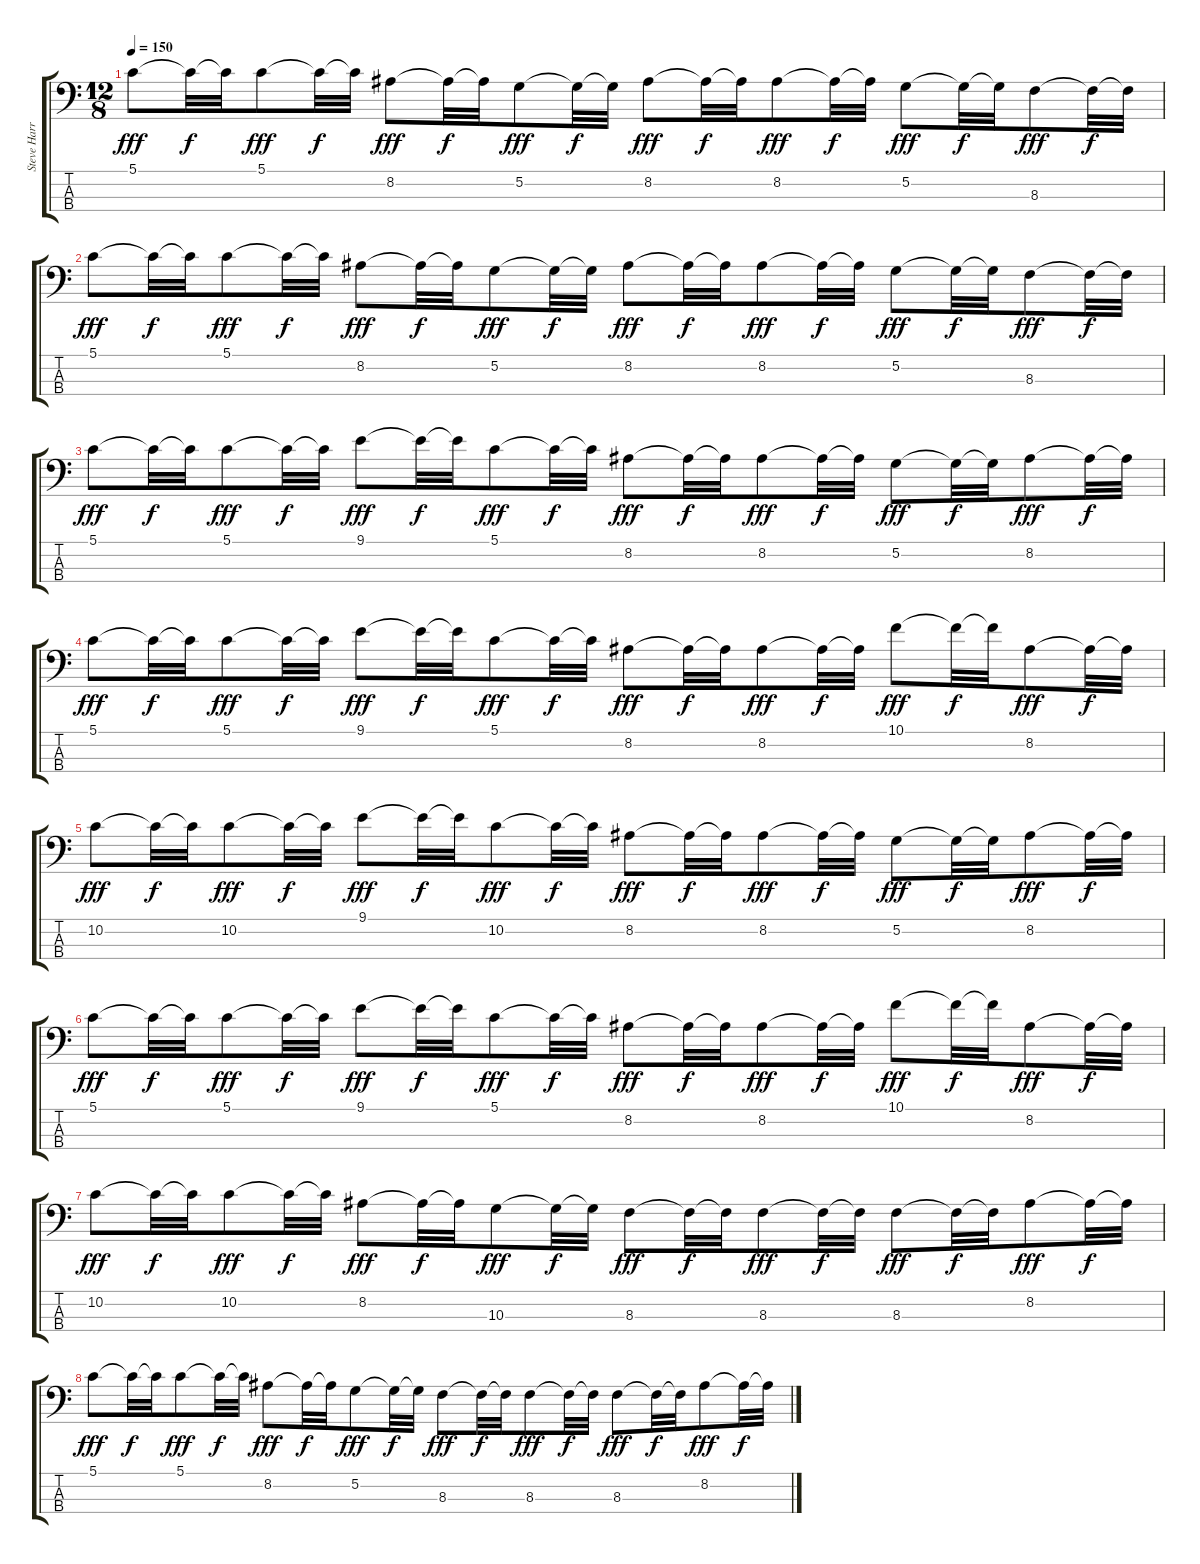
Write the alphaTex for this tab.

\track ("Steve Harris   ( bass )" "Steve Harr") {instrument electricbassfinger}
\staff {score tabs}
\tuning (G2 D2 A1 E1) {hide}
\ts (12 8)
\tempo 150
\clef f4
\ks c
5.1.8{dy fff} 5.1{t}.32{dy f} 5.1{t}.32 5.1.8{dy fff} 5.1{t}.32{dy f} 5.1{t}.32 8.2.8{dy fff} 8.2{t}.32{dy f} 8.2{t}.32 5.2.8{dy fff} 5.2{t}.32{dy f} 5.2{t}.32 8.2.8{dy fff} 8.2{t}.32{dy f} 8.2{t}.32 8.2.8{dy fff} 8.2{t}.32{dy f} 8.2{t}.32 5.2.8{dy fff} 5.2{t}.32{dy f} 5.2{t}.32 8.3.8{dy fff} 8.3{t}.32{dy f} 8.3{t}.32 |
5.1.8{dy fff} 5.1{t}.32{dy f} 5.1{t}.32 5.1.8{dy fff} 5.1{t}.32{dy f} 5.1{t}.32 8.2.8{dy fff} 8.2{t}.32{dy f} 8.2{t}.32 5.2.8{dy fff} 5.2{t}.32{dy f} 5.2{t}.32 8.2.8{dy fff} 8.2{t}.32{dy f} 8.2{t}.32 8.2.8{dy fff} 8.2{t}.32{dy f} 8.2{t}.32 5.2.8{dy fff} 5.2{t}.32{dy f} 5.2{t}.32 8.3.8{dy fff} 8.3{t}.32{dy f} 8.3{t}.32 |
5.1.8{dy fff} 5.1{t}.32{dy f} 5.1{t}.32 5.1.8{dy fff} 5.1{t}.32{dy f} 5.1{t}.32 9.1.8{dy fff} 9.1{t}.32{dy f} 9.1{t}.32 5.1.8{dy fff} 5.1{t}.32{dy f} 5.1{t}.32 8.2.8{dy fff} 8.2{t}.32{dy f} 8.2{t}.32 8.2.8{dy fff} 8.2{t}.32{dy f} 8.2{t}.32 5.2.8{dy fff} 5.2{t}.32{dy f} 5.2{t}.32 8.2.8{dy fff} 8.2{t}.32{dy f} 8.2{t}.32 |
5.1.8{dy fff} 5.1{t}.32{dy f} 5.1{t}.32 5.1.8{dy fff} 5.1{t}.32{dy f} 5.1{t}.32 9.1.8{dy fff} 9.1{t}.32{dy f} 9.1{t}.32 5.1.8{dy fff} 5.1{t}.32{dy f} 5.1{t}.32 8.2.8{dy fff} 8.2{t}.32{dy f} 8.2{t}.32 8.2.8{dy fff} 8.2{t}.32{dy f} 8.2{t}.32 10.1.8{dy fff} 10.1{t}.32{dy f} 10.1{t}.32 8.2.8{dy fff} 8.2{t}.32{dy f} 8.2{t}.32 |
10.2.8{dy fff} 10.2{t}.32{dy f} 10.2{t}.32 10.2.8{dy fff} 10.2{t}.32{dy f} 10.2{t}.32 9.1.8{dy fff} 9.1{t}.32{dy f} 9.1{t}.32 10.2.8{dy fff} 10.2{t}.32{dy f} 10.2{t}.32 8.2.8{dy fff} 8.2{t}.32{dy f} 8.2{t}.32 8.2.8{dy fff} 8.2{t}.32{dy f} 8.2{t}.32 5.2.8{dy fff} 5.2{t}.32{dy f} 5.2{t}.32 8.2.8{dy fff} 8.2{t}.32{dy f} 8.2{t}.32 |
5.1.8{dy fff} 5.1{t}.32{dy f} 5.1{t}.32 5.1.8{dy fff} 5.1{t}.32{dy f} 5.1{t}.32 9.1.8{dy fff} 9.1{t}.32{dy f} 9.1{t}.32 5.1.8{dy fff} 5.1{t}.32{dy f} 5.1{t}.32 8.2.8{dy fff} 8.2{t}.32{dy f} 8.2{t}.32 8.2.8{dy fff} 8.2{t}.32{dy f} 8.2{t}.32 10.1.8{dy fff} 10.1{t}.32{dy f} 10.1{t}.32 8.2.8{dy fff} 8.2{t}.32{dy f} 8.2{t}.32 |
10.2.8{dy fff} 10.2{t}.32{dy f} 10.2{t}.32 10.2.8{dy fff} 10.2{t}.32{dy f} 10.2{t}.32 8.2.8{dy fff} 8.2{t}.32{dy f} 8.2{t}.32 10.3.8{dy fff} 10.3{t}.32{dy f} 10.3{t}.32 8.3.8{dy fff} 8.3{t}.32{dy f} 8.3{t}.32 8.3.8{dy fff} 8.3{t}.32{dy f} 8.3{t}.32 8.3.8{dy fff} 8.3{t}.32{dy f} 8.3{t}.32 8.2.8{dy fff} 8.2{t}.32{dy f} 8.2{t}.32 |
5.1.8{dy fff} 5.1{t}.32{dy f} 5.1{t}.32 5.1.8{dy fff} 5.1{t}.32{dy f} 5.1{t}.32 8.2.8{dy fff} 8.2{t}.32{dy f} 8.2{t}.32 5.2.8{dy fff} 5.2{t}.32{dy f} 5.2{t}.32 8.3.8{dy fff} 8.3{t}.32{dy f} 8.3{t}.32 8.3.8{dy fff} 8.3{t}.32{dy f} 8.3{t}.32 8.3.8{dy fff} 8.3{t}.32{dy f} 8.3{t}.32 8.2.8{dy fff} 8.2{t}.32{dy f} 8.2{t}.32
